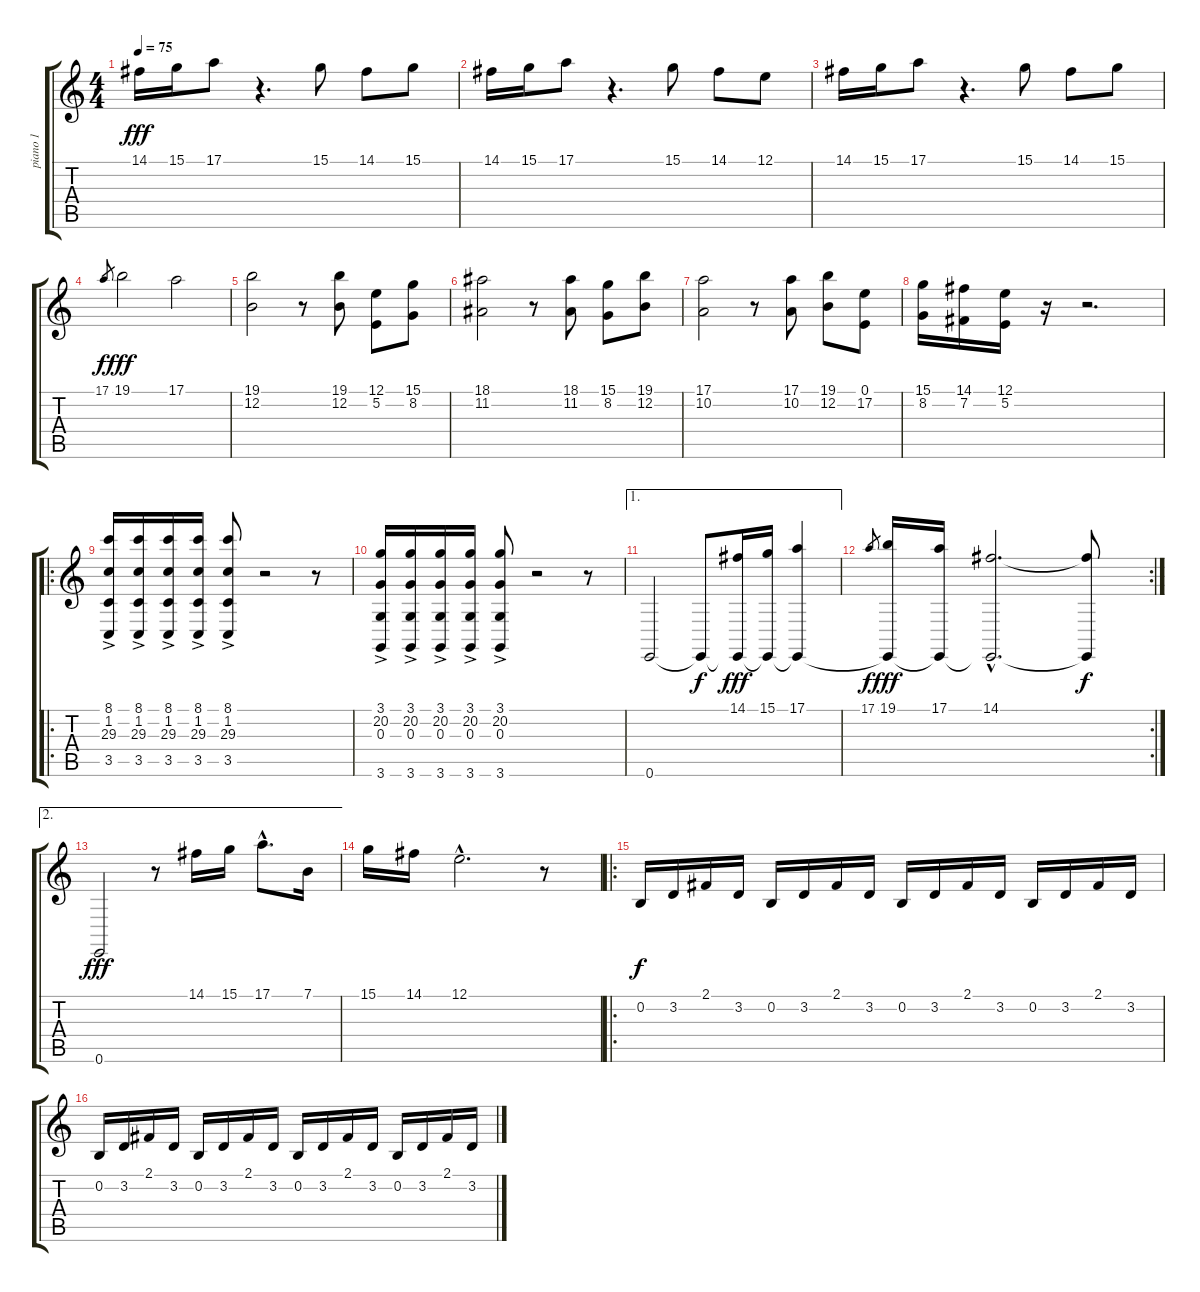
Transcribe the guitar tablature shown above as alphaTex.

\track ("piano 1" "piano 1") {instrument acousticgrandpiano}
\staff {score tabs}
\tuning (E4 B3 G3 D3 A2 E2) {hide}
\ts (4 4)
\tempo 75
\clef g2
\ks c
14.1.16{dy fff} 15.1.16 17.1.8 r.4{d} 15.1.8 14.1.8 15.1.8 |
14.1.16 15.1.16 17.1.8 r.4{d} 15.1.8 14.1.8 12.1.8 |
14.1.16 15.1.16 17.1.8 r.4{d} 15.1.8 14.1.8 15.1.8 |
17.1.8{gr dy f} 19.1.2{dy fff} 17.1.2 |
(19.1 12.2).2 r.8 (19.1 12.2).8 (12.1 5.2).8 (15.1 8.2).8 |
(18.1 11.2).2 r.8 (18.1 11.2).8 (15.1 8.2).8 (19.1 12.2).8 |
(17.1 10.2).2 r.8 (17.1 10.2).8 (19.1 12.2).8 (0.1 17.2).8 |
(15.1 8.2).16 (14.1 7.2).16 (12.1 5.2).16 r.16 r.2{d} |
\ro
(8.1{ac} 1.2 29.3 3.5).16 (8.1{ac} 1.2 29.3 3.5).16 (8.1{ac} 1.2 29.3 3.5).16 (8.1{ac} 1.2 29.3 3.5).16 (8.1{ac} 1.2 29.3 3.5).8 r.2 r.8 |
(3.1{ac} 20.2 0.3 3.6).16 (3.1{ac} 20.2 0.3 3.6).16 (3.1{ac} 20.2 0.3 3.6).16 (3.1{ac} 20.2 0.3 3.6).16 (3.1{ac} 20.2 0.3 3.6).8 r.2 r.8 |
\ae 1
0.6.2 0.6{t}.8{dy f} (14.1 0.6{t}).16{dy fff} (15.1 0.6{t}).16 (17.1 0.6{t}).4 |
\rc 2
17.1.8{gr dy f} (19.1 0.6{t}).16{dy fff} (17.1 0.6{t}).16 (14.1 0.6{hac t}).2{d} (14.1{t} 0.6{t}).8{dy f} |
\ae 2
0.6.2{dy fff} r.8 14.1.16 15.1.16 17.1{hac}.8{d} 7.1.16 |
15.1.16 14.1.16 12.1{hac}.2{d} r.8 |
\ro
0.2.16{dy f} 3.2.16 2.1.16 3.2.16 0.2.16 3.2.16 2.1.16 3.2.16 0.2.16 3.2.16 2.1.16 3.2.16 0.2.16 3.2.16 2.1.16 3.2.16 |
0.2.16 3.2.16 2.1.16 3.2.16 0.2.16 3.2.16 2.1.16 3.2.16 0.2.16 3.2.16 2.1.16 3.2.16 0.2.16 3.2.16 2.1.16 3.2.16
